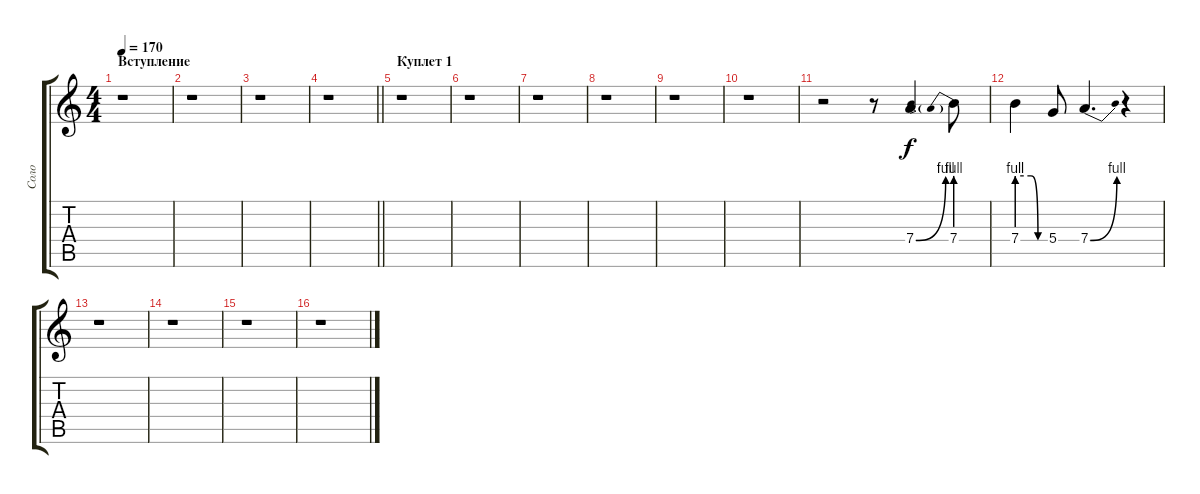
\track ("Соло" "Соло") {instrument overdrivenguitar}
\staff {score tabs}
\tuning (E4 B3 G3 D3 A2 E2) {hide}
\ts (4 4)
\section ("" "Вступление")
\tempo 170
\clef g2
\ks c
r.1{dy f instrument overdrivenguitar} |
r.1 |
r.1 |
\barLineRight lightlight
r.1 |
\section ("" "Куплет 1")
r.1 |
r.1 |
r.1 |
r.1 |
r.1 |
r.1 |
r.2 r.8 7.4{be (bend 0 0 60 4)}.4 7.4{be (prebend 0 4 60 4)}.8 |
7.4{be (custom 0 4 30 4 45 0 60 0)}.4 5.4.8 7.4{be (bend 0 0 60 4)}.4{d} r.4 |
r.1 |
r.1 |
r.1 |
r.1
